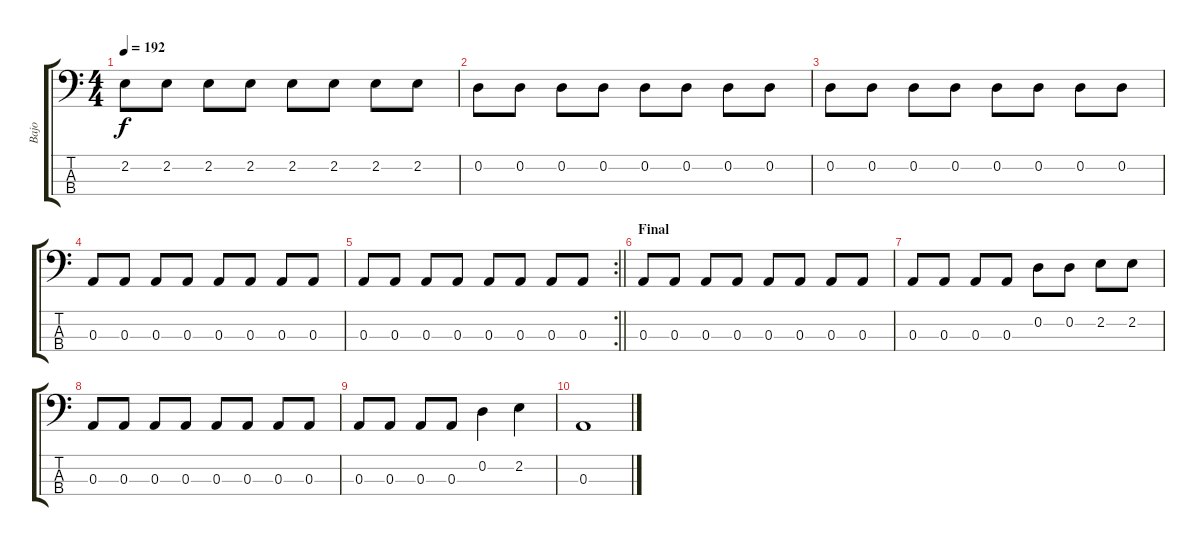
\track ("Bajo" "Bajo") {instrument electricbassfinger}
\staff {score tabs}
\tuning (G2 D2 A1 E1) {hide}
\ts (4 4)
\tempo 192
\clef f4
\ks c
2.2.8{dy f} 2.2.8 2.2.8 2.2.8 2.2.8 2.2.8 2.2.8 2.2.8 |
0.2.8 0.2.8 0.2.8 0.2.8 0.2.8 0.2.8 0.2.8 0.2.8 |
0.2.8 0.2.8 0.2.8 0.2.8 0.2.8 0.2.8 0.2.8 0.2.8 |
0.3.8 0.3.8 0.3.8 0.3.8 0.3.8 0.3.8 0.3.8 0.3.8 |
\rc 2
\barLineRight lightlight
0.3.8 0.3.8 0.3.8 0.3.8 0.3.8 0.3.8 0.3.8 0.3.8 |
\section ("" "Final")
0.3.8 0.3.8 0.3.8 0.3.8 0.3.8 0.3.8 0.3.8 0.3.8 |
0.3.8 0.3.8 0.3.8 0.3.8 0.2.8 0.2.8 2.2.8 2.2.8 |
0.3.8 0.3.8 0.3.8 0.3.8 0.3.8 0.3.8 0.3.8 0.3.8 |
0.3.8 0.3.8 0.3.8 0.3.8 0.2.4 2.2.4 |
0.3.1
